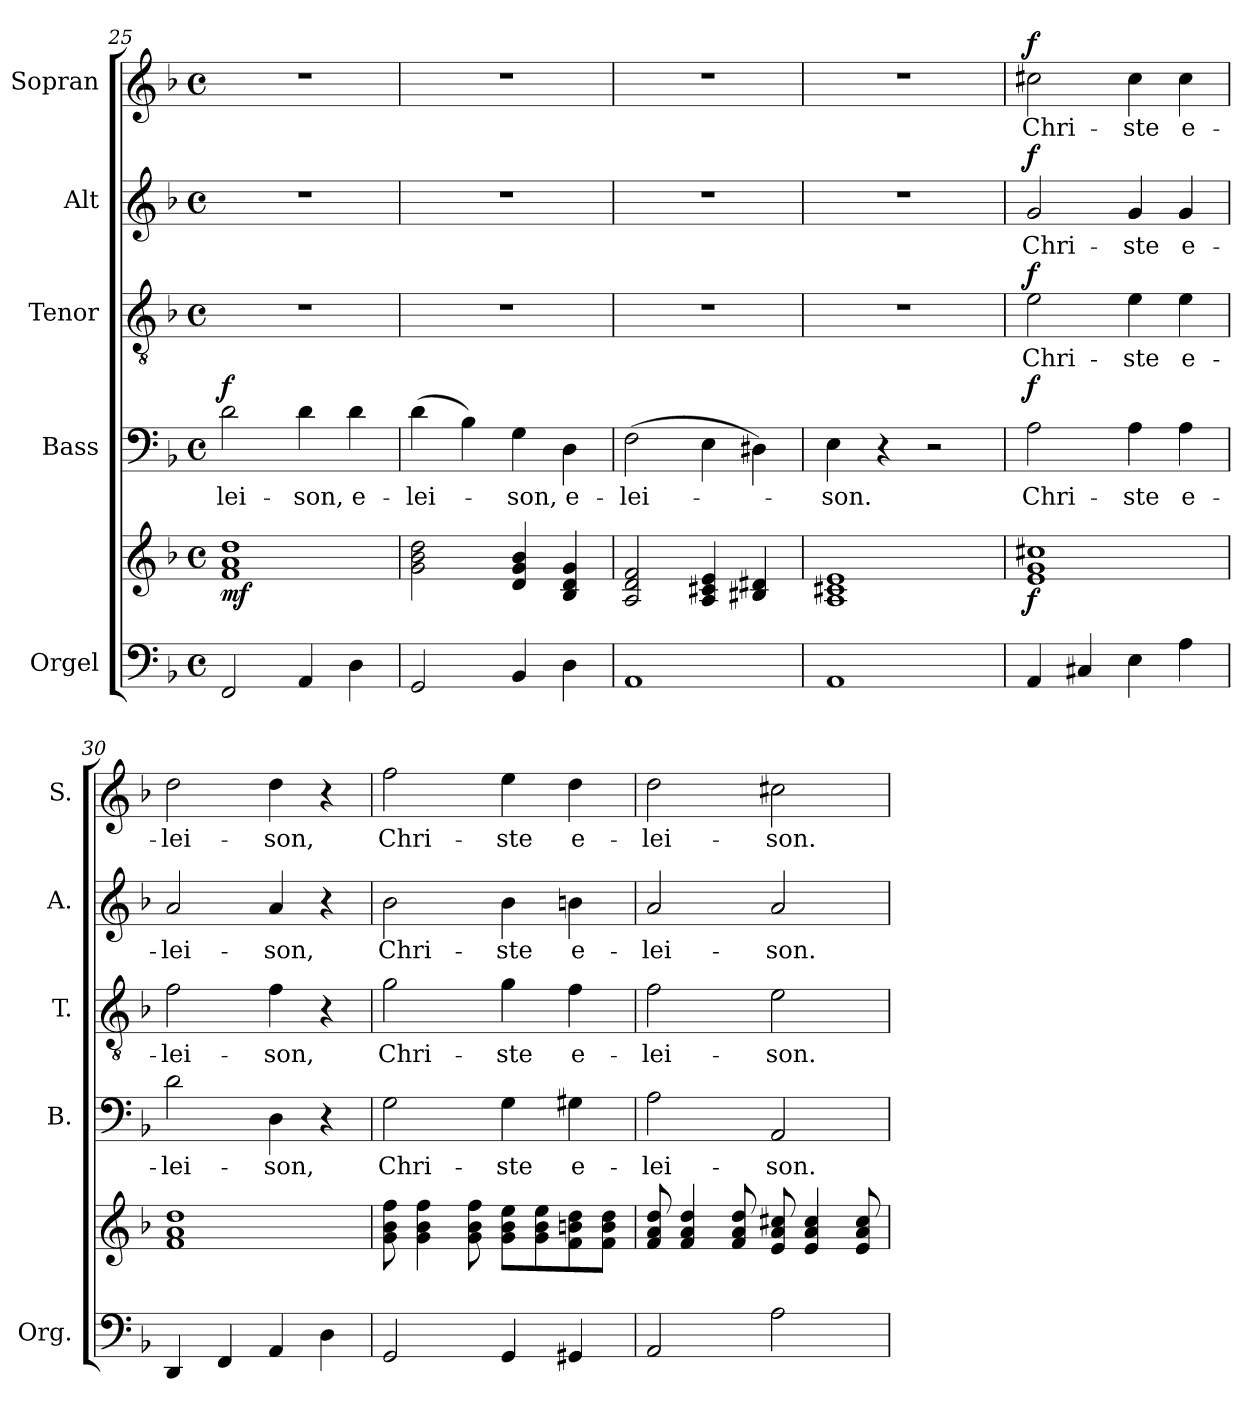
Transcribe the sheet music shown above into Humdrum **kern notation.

**kern	**kern	**dynam	**kern	**text	**dynam	**kern	**text	**dynam	**kern	**text	**dynam	**kern	**text	**dynam
*part5	*part5	*part5	*part4	*part4	*part4	*part3	*part3	*part3	*part2	*part2	*part2	*part1	*part1	*part1
*staff6	*staff5	*staff5/6	*staff4	*staff4	*staff4	*staff3	*staff3	*staff3	*staff2	*staff2	*staff2	*staff1	*staff1	*staff1
*I"Orgel	*	*	*I"Bass	*	*	*I"Tenor	*	*	*I"Alt	*	*	*I"Sopran	*	*
*I'Org.	*	*	*I'B.	*	*	*I'T.	*	*	*I'A.	*	*	*I'S.	*	*
*clefF4	*clefG2	*	*clefF4	*	*	*clefGv2	*	*	*clefG2	*	*	*clefG2	*	*
*k[b-]	*k[b-]	*	*k[b-]	*	*	*k[b-]	*	*	*k[b-]	*	*	*k[b-]	*	*
*F:	*F:	*	*F:	*	*	*F:	*	*	*F:	*	*	*F:	*	*
*M4/4	*M4/4	*	*M4/4	*	*	*M4/4	*	*	*M4/4	*	*	*M4/4	*	*
*met(c)	*met(c)	*	*met(c)	*	*	*met(c)	*	*	*met(c)	*	*	*met(c)	*	*
=25	=25	=25	=25	=25	=25	=25	=25	=25	=25	=25	=25	=25	=25	=25
!	!	!LO:DY:b	!	!LO:LY:b	!LO:DY:a	!	!	!	!	!	!	!	!	!
2FF/	1f 1a 1dd	mf	2d\	-lei-	f	1r	.	.	1r	.	.	1r	.	.
!	!	!	!	!LO:LY:b	!	!	!	!	!	!	!	!	!	!
4AA/	.	.	4d\	-son,	.	.	.	.	.	.	.	.	.	.
!	!	!	!	!LO:LY:b	!	!	!	!	!	!	!	!	!	!
4D\	.	.	4d\	e-	.	.	.	.	.	.	.	.	.	.
=26	=26	=26	=26	=26	=26	=26	=26	=26	=26	=26	=26	=26	=26	=26
!	!	!	!	!LO:LY:b	!	!	!	!	!	!	!	!	!	!
2GG/	2g\ 2b-\ 2dd\	.	(>4d\	-lei-	.	1r	.	.	1r	.	.	1r	.	.
.	.	.	4B-\)	.	.	.	.	.	.	.	.	.	.	.
!	!	!	!	!LO:LY:b	!	!	!	!	!	!	!	!	!	!
4BB-/	4d/ 4g/ 4b-/	.	4G\	-son,	.	.	.	.	.	.	.	.	.	.
!	!	!	!	!LO:LY:b	!	!	!	!	!	!	!	!	!	!
4D\	4B-/ 4d/ 4g/	.	4D\	e-	.	.	.	.	.	.	.	.	.	.
=27	=27	=27	=27	=27	=27	=27	=27	=27	=27	=27	=27	=27	=27	=27
!	!	!	!	!LO:LY:b	!	!	!	!	!	!	!	!	!	!
1AA	2A/ 2d/ 2f/	.	(>2F\	-lei-	.	1r	.	.	1r	.	.	1r	.	.
.	4A/ 4c#X/ 4e/	.	4E\	.	.	.	.	.	.	.	.	.	.	.
.	4B#X/ 4d#X/	.	4D#X\)	.	.	.	.	.	.	.	.	.	.	.
!!LO:PB:g=z
=28	=28	=28	=28	=28	=28	=28	=28	=28	=28	=28	=28	=28	=28	=28
!	!	!	!	!LO:LY:b	!	!	!	!	!	!	!	!	!	!
1AA	1A 1c#X 1e	.	4E\	-son.	.	1r	.	.	1r	.	.	1r	.	.
.	.	.	4r	.	.	.	.	.	.	.	.	.	.	.
.	.	.	2r	.	.	.	.	.	.	.	.	.	.	.
=29	=29	=29	=29	=29	=29	=29	=29	=29	=29	=29	=29	=29	=29	=29
!	!	!LO:DY:b	!	!LO:LY:b	!LO:DY:a	!	!LO:LY:b	!LO:DY:a	!	!LO:LY:b	!LO:DY:a	!	!LO:LY:b	!LO:DY:a
4AA/	1e 1g 1cc#X	f	2A\	Chri-	f	2e\	Chri-	f	2g/	Chri-	f	2cc#X\	Chri-	f
4C#X/	.	.	.	.	.	.	.	.	.	.	.	.	.	.
!	!	!	!	!LO:LY:b	!	!	!LO:LY:b	!	!	!LO:LY:b	!	!	!LO:LY:b	!
4E\	.	.	4A\	-ste	.	4e\	-ste	.	4g/	-ste	.	4cc#\	-ste	.
!	!	!	!	!LO:LY:b	!	!	!LO:LY:b	!	!	!LO:LY:b	!	!	!LO:LY:b	!
4A\	.	.	4A\	e-	.	4e\	e-	.	4g/	e-	.	4cc#\	e-	.
=30	=30	=30	=30	=30	=30	=30	=30	=30	=30	=30	=30	=30	=30	=30
!	!	!	!	!LO:LY:b	!	!	!LO:LY:b	!	!	!LO:LY:b	!	!	!LO:LY:b	!
4DD/	1f 1a 1dd	.	2d\	-lei-	.	2f\	-lei-	.	2a/	-lei-	.	2dd\	-lei-	.
4FF/	.	.	.	.	.	.	.	.	.	.	.	.	.	.
!	!	!	!	!LO:LY:b	!	!	!LO:LY:b	!	!	!LO:LY:b	!	!	!LO:LY:b	!
4AA/	.	.	4D\	-son,	.	4f\	-son,	.	4a/	-son,	.	4dd\	-son,	.
4D\	.	.	4r	.	.	4r	.	.	4r	.	.	4r	.	.
=31	=31	=31	=31	=31	=31	=31	=31	=31	=31	=31	=31	=31	=31	=31
!	!	!	!	!LO:LY:b	!	!	!LO:LY:b	!	!	!LO:LY:b	!	!	!LO:LY:b	!
2GG/	8g\ 8b-\ 8ff\	.	2G\	Chri-	.	2g\	Chri-	.	2b-\	Chri-	.	2ff\	Chri-	.
.	4g\ 4b-\ 4ff\	.	.	.	.	.	.	.	.	.	.	.	.	.
.	8g\ 8b-\ 8ff\	.	.	.	.	.	.	.	.	.	.	.	.	.
!	!	!	!	!LO:LY:b	!	!	!LO:LY:b	!	!	!LO:LY:b	!	!	!LO:LY:b	!
4GG/	8g\ 8b-\ 8ee\L	.	4G\	-ste	.	4g\	-ste	.	4b-\	-ste	.	4ee\	-ste	.
.	8g\ 8b-\ 8ee\	.	.	.	.	.	.	.	.	.	.	.	.	.
!	!	!	!	!LO:LY:b	!	!	!LO:LY:b	!	!	!LO:LY:b	!	!	!LO:LY:b	!
4GG#X/	8f\ 8bn\ 8dd\	.	4G#X\	e-	.	4f\	e-	.	4bn\	e-	.	4dd\	e-	.
.	8f\ 8b\ 8dd\J	.	.	.	.	.	.	.	.	.	.	.	.	.
=32	=32	=32	=32	=32	=32	=32	=32	=32	=32	=32	=32	=32	=32	=32
!	!	!	!	!LO:LY:b	!	!	!LO:LY:b	!	!	!LO:LY:b	!	!	!LO:LY:b	!
2AA/	8f/ 8a/ 8dd/	.	2A\	-lei-	.	2f\	-lei-	.	2a/	-lei-	.	2dd\	-lei-	.
.	4f/ 4a/ 4dd/	.	.	.	.	.	.	.	.	.	.	.	.	.
.	8f/ 8a/ 8dd/	.	.	.	.	.	.	.	.	.	.	.	.	.
!	!	!	!	!LO:LY:b	!	!	!LO:LY:b	!	!	!LO:LY:b	!	!	!LO:LY:b	!
2A\	8e/ 8a/ 8cc#X/	.	2AA/	-son.	.	2e\	-son.	.	2a/	-son.	.	2cc#X\	-son.	.
.	4e/ 4a/ 4cc#/	.	.	.	.	.	.	.	.	.	.	.	.	.
.	8e/ 8a/ 8cc#/	.	.	.	.	.	.	.	.	.	.	.	.	.
=	=	=	=	=	=	=	=	=	=	=	=	=	=	=
*-	*-	*-	*-	*-	*-	*-	*-	*-	*-	*-	*-	*-	*-	*-
